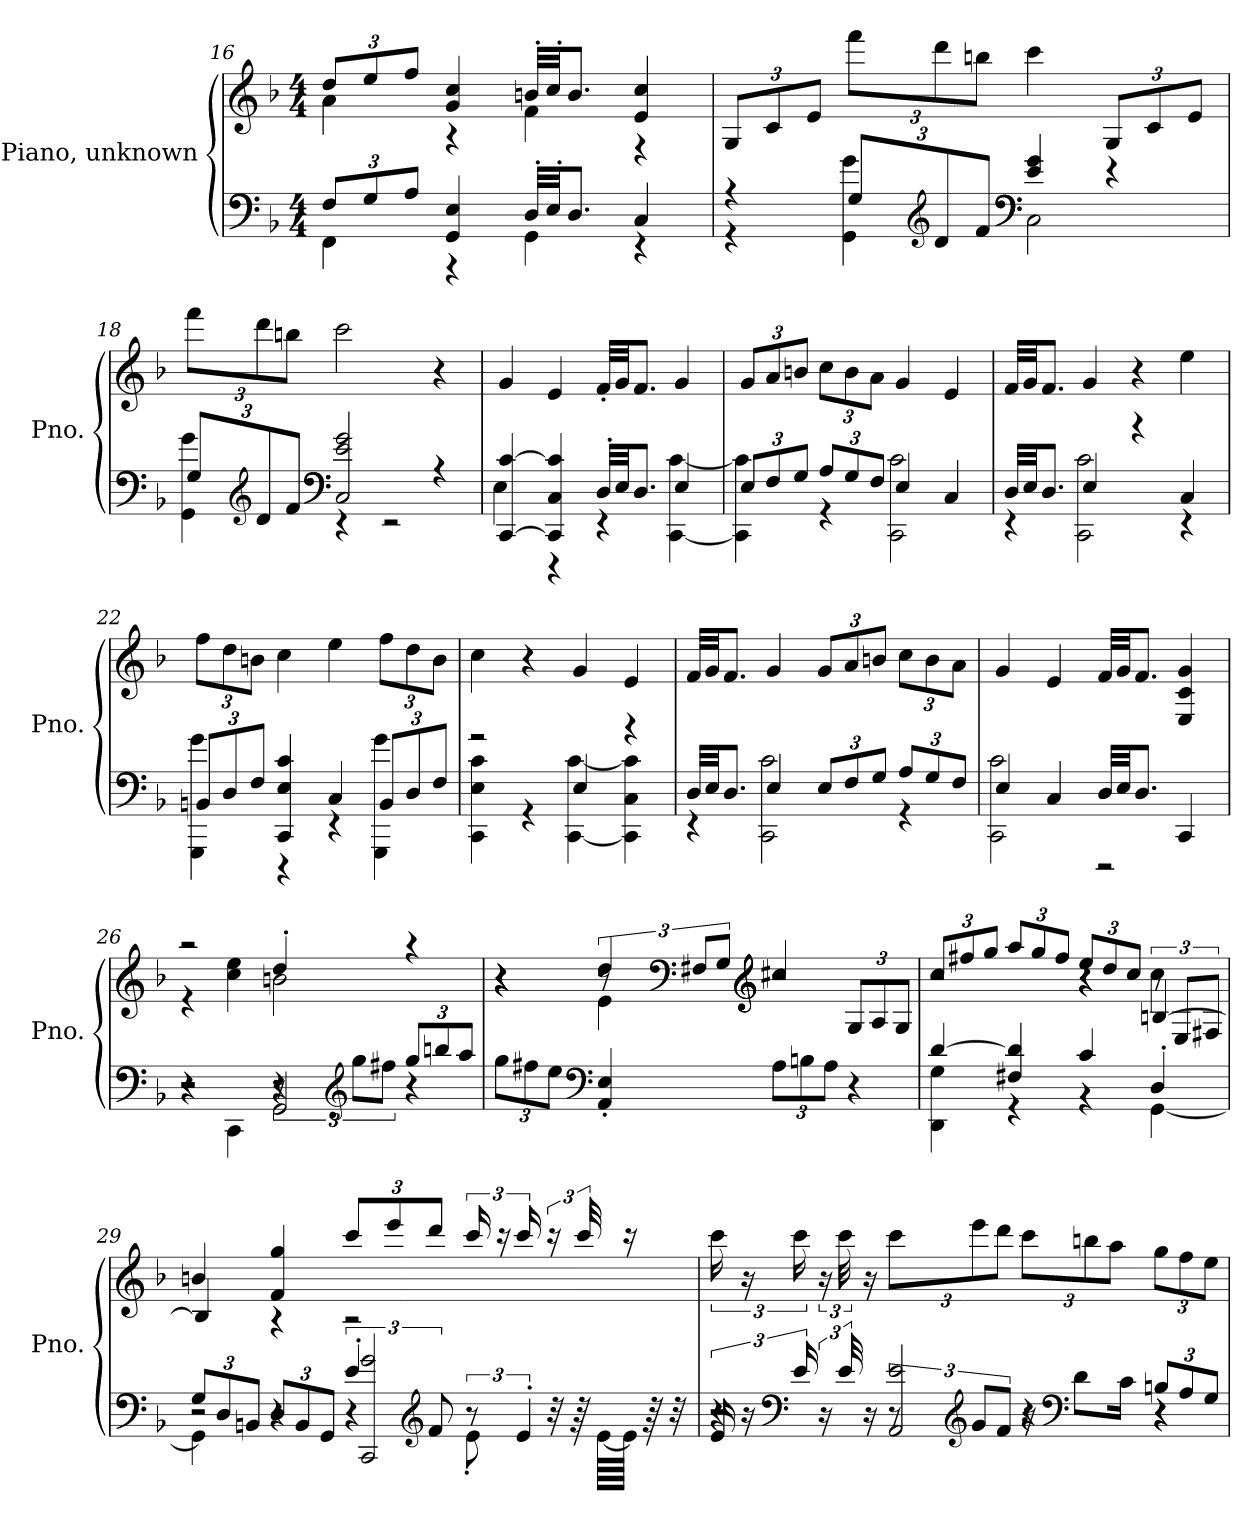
**kern	**kern
*part1	*part1
*staff2	*staff1
*I"Piano, unknown	*
*I'Pno.	*
*clefF4	*clefG2
*k[b-]	*k[b-]
*M4/4	*M4/4
*Xbrackettup	*Xbrackettup
=16	=16
*^	*^
12F/L	4FF\	12dd/L	4a\
12G/	.	12ee/	.
12A/J	.	12ff/J	.
4GG/ 4E/	4r	4g/ 4cc/	4r
32D'/LLL	4GG\	32bn'/LLL	4f\
32E'/JJ	.	32cc'/JJ	.
8.D/J	.	8.b/J	.
4C/	4r	4e/ 4cc/	4r
*	*	*v	*v
=17	=17	=17
4r	4r	12G/L
.	.	12c/
.	.	12e/J
12G/L	4GG\ 4g\	12fff\L
*clefG2	*	*
12d/	.	12ddd\
12f/J	.	12bbn\J
*clefF4	*	*
4e/ 4g/	2C\	4ccc\
4r	.	12G/L
.	.	12c/
.	.	12e/J
!!LO:PB:g=z
=18	=18	=18
12G/L	4GG\ 4g\	12fff\L
*clefG2	*	*
12d/	.	12ddd\
12f/J	.	12bbn\J
*clefF4	*	*
2C/ 2e/ 2g/	4r	2ccc\
.	2r	.
4r	.	4r
=19	=19	=19
[4CC/ [4c/	4E\	4g/
4CC/] 4C/ 4c/]	4r	4e/
32D'/LLL	4r	32f'/LLL
32E/JJ	.	32g/JJ
8.D/J	.	8.f/J
4E/	[4CC\ [4c\	4g/
=20	=20	=20
12E/L	4CC\] 4c\]	12g/L
12F/	.	12a/
12G/J	.	12bn/J
12A/L	4r	12cc\L
12G/	.	12b\
12F/J	.	12a\J
4E/	2CC\ 2c\	4g/
4C/	.	4e/
=21	=21	=21
32D/LLL	4r	32f/LLL
32E/JJ	.	32g/JJ
8.D/J	.	8.f/J
4E/	2CC\ 2c\	4g/
4r	.	4r
4C/	4r	4ee\
!!LO:LB:g=z
=22	=22	=22
12BBn/L	4GGG\ 4g\	12ff\L
12D/	.	12dd\
12F/J	.	12bn\J
4CC/ 4E/ 4c/	4r	4cc\
4C/	4r	4ee\
12BB/L	4GGG\ 4g\	12ff\L
12D/	.	12dd\
12F/J	.	12b\J
=23	=23	=23
2r	4CC\ 4E\ 4c\	4cc\
.	4r	4r
4E/	[4CC\ [4c\	4g/
4r	4CC\] 4C\ 4c\]	4e/
=24	=24	=24
32D/LLL	4r	32f/LLL
32E/JJ	.	32g/JJ
8.D/J	.	8.f/J
4E/	2CC\ 2c\	4g/
12E/L	.	12g/L
12F/	.	12a/
12G/J	.	12bn/J
12A/L	4r	12cc\L
12G/	.	12b\
12F/J	.	12a\J
=25	=25	=25
4E/	2CC\ 2c\	4g/
4C/	.	4e/
32D/LLL	2r	32f/LLL
32E/JJ	.	32g/JJ
8.D/J	.	8.f/J
4CC/	.	4E/ 4c/ 4g/
!!LO:LB:g=z
=26	=26	=26
*	*^	*^
2r	4r	2r	2r	4r
.	4CC\	.	.	4cc\ 4ee\
*	*brackettup	*	*	*
4r	12r	2GG/	4dd'/	2bn\
*clefG2	*	*	*	*
.	12gg\L	.	.	.
.	12ff#X\J	.	.	.
*Xbrackettup	*	*	*	*
12gg/L	4r	.	4r	.
12bbn/	.	.	.	.
12aa/J	.	.	.	.
*v	*v	*v	*	*
=27	=27	=27
*	*	*^
12gg\L	4r	4r	4r
12ff#X\	.	.	.
12ee\J	.	.	.
*clefF4	*	*	*
*	*	*	*brackettup
4AA/' 4E/'	4dd/	4e\	12r
*	*clefF4	*	*
.	.	.	12F#X/L
.	.	.	12G/J
*	*clefG2	*	*
12A\L	2r	2r	4cc#X/
12Bn\	.	.	.
12A\J	.	.	.
*	*	*	*Xbrackettup
4r	.	.	12G/L
.	.	.	12A/
.	.	.	12G/J
!!LO:LB:g=z	!!	!!
=28	=28	=28	=28
*^	*	*	*
[4d/	4DD\ 4G\	12cc/L	2r	2r
.	.	12ff#X/	.	.
.	.	12gg/J	.	.
4F#X/ 4d/]	4r	12aa/L	.	.
.	.	12gg/	.	.
.	.	12ff#/J	.	.
4c/	4r	12ee/L	4r	4r
.	.	12dd/	.	.
.	.	12cc/J	.	.
*	*	*brackettup	*	*
4D'/	[4GG\	12r	4cc\	[4Bn/
.	.	12E/L	.	.
.	.	12F#X/J	.	.
*	*	*	*v	*v
=29	=29	=29	=29
*	*^	*	*
12G/L	4GG\]	2r	4bn/	4B/]
12D/	.	.	.	.
12BBn/J	.	.	.	.
12D/L	4r	.	4f/ 4gg/	4r
12BB/	.	.	.	.
12GG/J	.	.	.	.
*brackettup	*	*	*Xbrackettup	*
6e'/	4r	2CC/ 2g/	12ccc/L	2r
.	.	.	12eee/	.
*clefG2	*	*	*	*
12f/	.	.	12ddd/J	.
*	*	*	*brackettup	*
12r	8e'\	.	24ccc/	.
.	.	.	24r	.
6e'/	.	.	24ccc/	.
.	32r	.	24r	.
.	64r	.	.	.
.	.	.	48ccc/	.
.	[64e\LLLL	.	.	.
.	64e\JJJJ]	.	16r	.
.	64r	.	.	.
.	32r	.	.	.
*	*	*	*v	*v
!!LO:LB:g=z
=30	=30	=30	=30
24e/	2r	4r	24ccc\
24r	.	.	24r
*clefF4	*	*	*
24e/	.	.	24ccc\
24r	.	.	24r
48e/	.	.	48ccc\
16r	.	.	16r
*	*	*	*Xbrackettup
12r	.	2AA/ 2e/	12ccc\L
*clefG2	*	*	*
12g/L	.	.	12eee\
12f/J	.	.	12ddd\J
4r	16r	.	12ccc\L
*clefF4	*	*	*
.	8d\L	.	.
.	.	.	12bbn\
.	.	.	12aa\J
.	16c\Jk	.	.
*Xbrackettup	*	*	*
12Bn/L	4r	4r	12gg\L
12A/	.	.	12ff\
12G/J	.	.	12ee\J
*v	*v	*v	*
=	=
*-	*-
